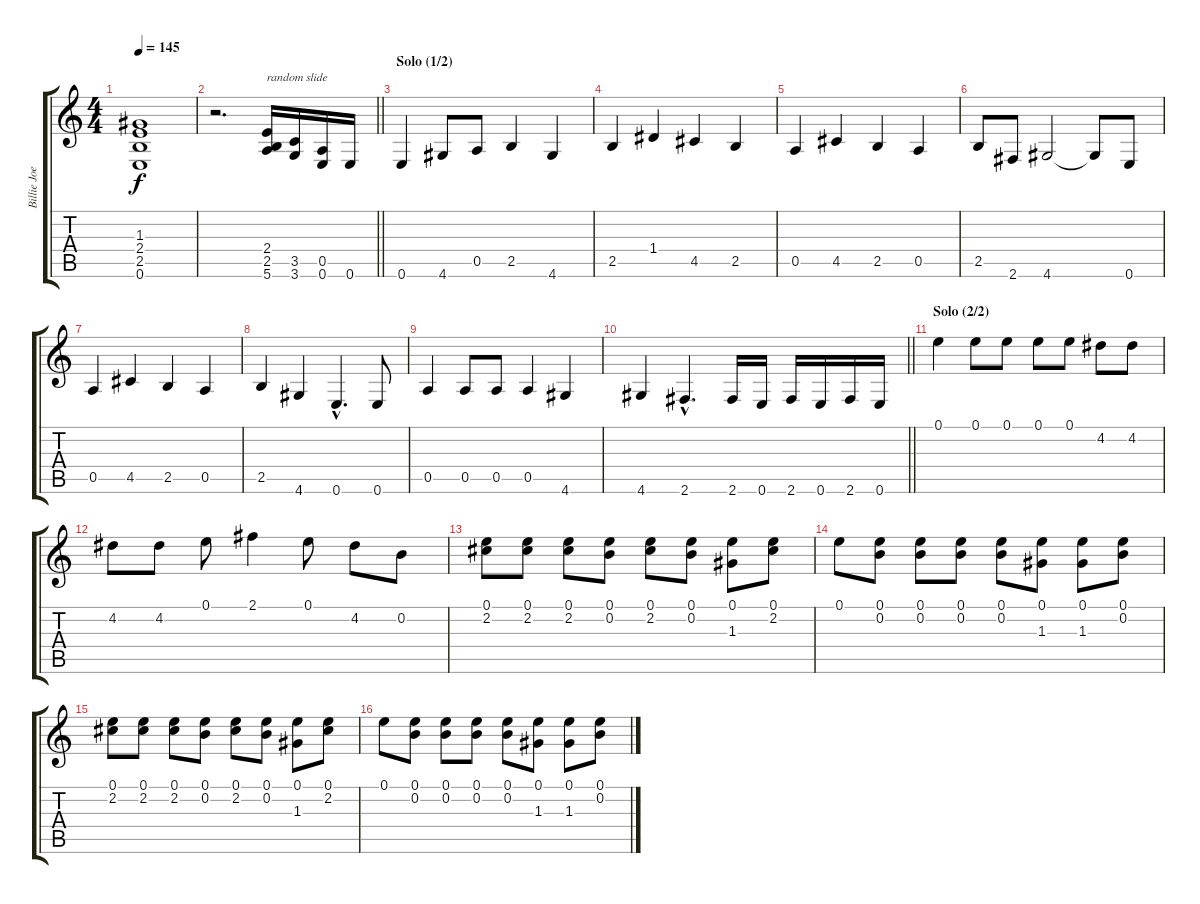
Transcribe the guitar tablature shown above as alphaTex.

\track ("Billie Joe Armstrong (Solo)" "Billie Joe") {instrument distortionguitar}
\staff {score tabs}
\tuning (E4 B3 G3 D3 A2 E2) {hide}
\ts (4 4)
\tempo 145
\clef g2
\ks c
(1.3 2.4 2.5 0.6).1{dy f} |
\barLineRight lightlight
r.2{d} (2.4 2.5 5.6).16{txt "random slide" instrument overdrivenguitar} (3.5 3.6).16 (0.5 0.6).16 0.6.16 |
\section ("" "Solo (1/2)")
0.6.4 4.6.8 0.5.8 2.5.4 4.6.4 |
2.5.4 1.4.4 4.5.4 2.5.4 |
0.5.4 4.5.4 2.5.4 0.5.4 |
2.5.8 2.6.8 4.6.2 4.6{t}.8 0.6.8 |
0.5.4 4.5.4 2.5.4 0.5.4 |
2.5.4 4.6.4 0.6{hac}.4{d} 0.6.8 |
0.5.4 0.5.8 0.5.8 0.5.4 4.6.4 |
\barLineRight lightlight
4.6.4 2.6{hac}.4{d} 2.6.16 0.6.16 2.6.16 0.6.16 2.6.16 0.6.16 |
\section ("" "Solo (2/2)")
0.1.4 0.1.8 0.1.8 0.1.8 0.1.8 4.2.8 4.2.8 |
4.2.8 4.2.8 0.1.8 2.1.4 0.1.8 4.2.8 0.2.8 |
(0.1 2.2).8 (0.1 2.2).8 (0.1 2.2).8 (0.1 0.2).8 (0.1 2.2).8 (0.1 0.2).8 (0.1 1.3).8 (0.1 2.2).8 |
0.1.8 (0.1 0.2).8 (0.1 0.2).8 (0.1 0.2).8 (0.1 0.2).8 (0.1 1.3).8 (0.1 1.3).8 (0.1 0.2).8 |
(0.1 2.2).8 (0.1 2.2).8 (0.1 2.2).8 (0.1 0.2).8 (0.1 2.2).8 (0.1 0.2).8 (0.1 1.3).8 (0.1 2.2).8 |
0.1.8 (0.1 0.2).8 (0.1 0.2).8 (0.1 0.2).8 (0.1 0.2).8 (0.1 1.3).8 (0.1 1.3).8 (0.1 0.2).8
